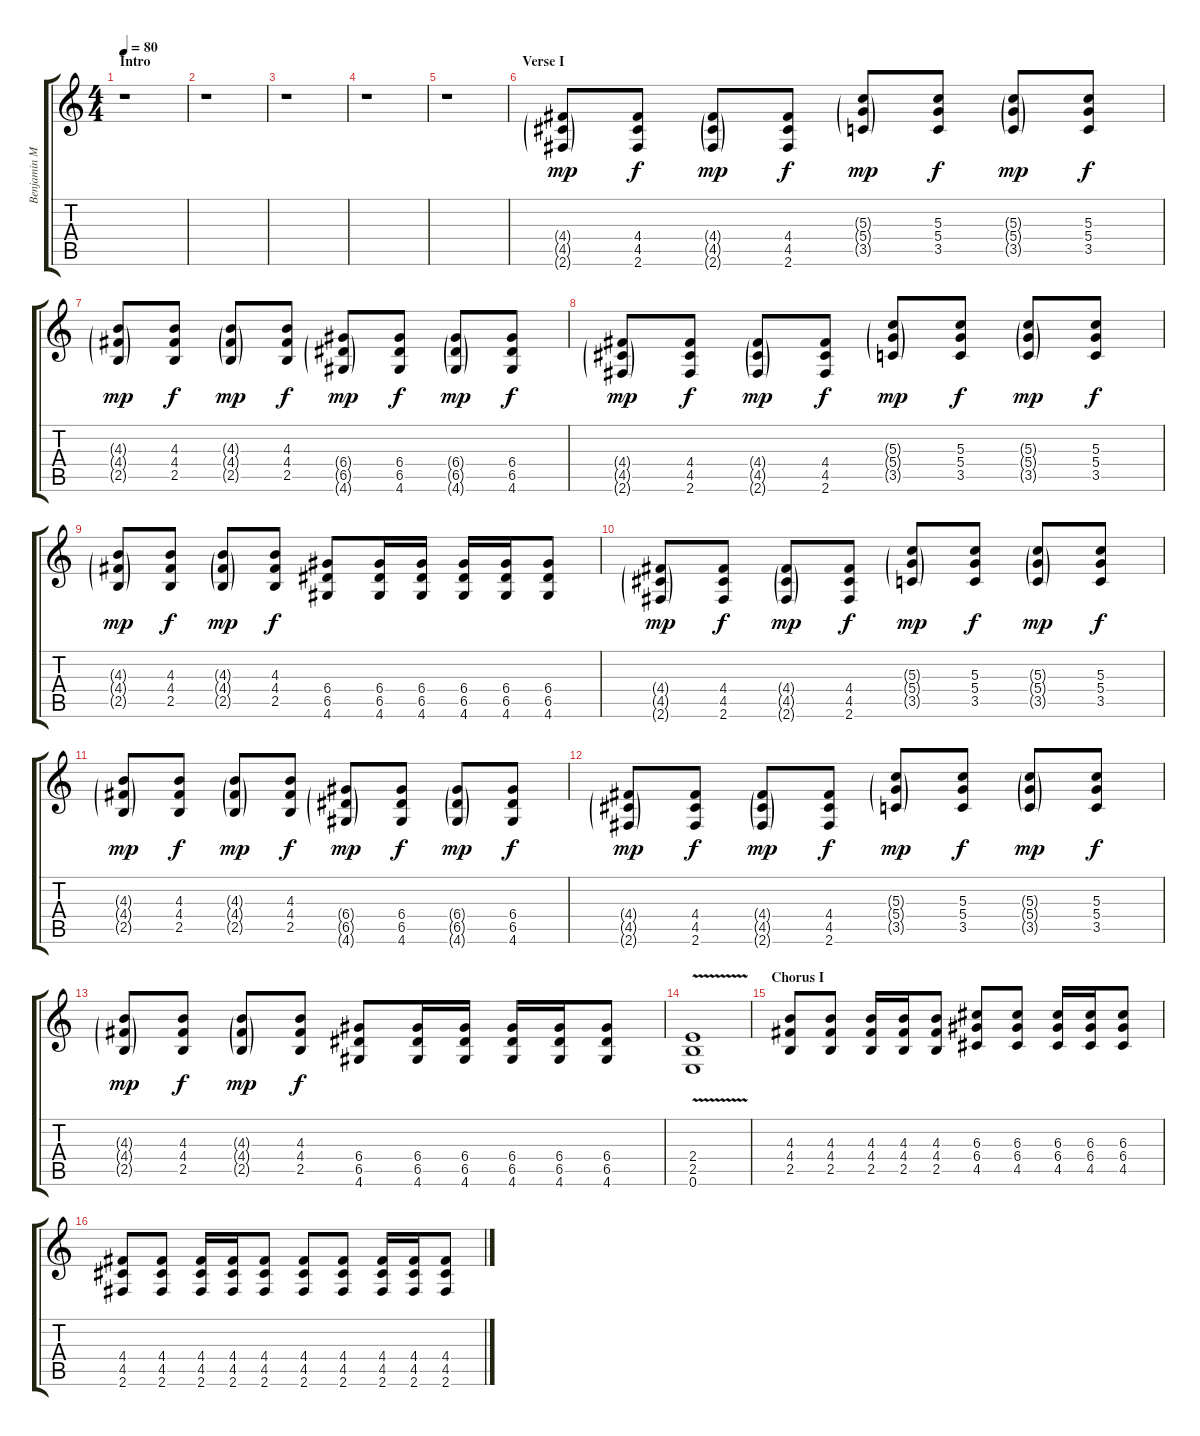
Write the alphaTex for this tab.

\track ("Benjamin Madden - Rythm Guitar" "Benjamin M") {instrument electricguitarclean}
\staff {score tabs}
\tuning (E4 B3 G3 D3 A2 E2) {hide}
\ts (4 4)
\section ("" "Intro")
\tempo 80
\clef g2
\ks c
r.1{dy mp instrument electricguitarclean} |
r.1 |
r.1 |
r.1 |
r.1 |
\section ("" "Verse I")
(4.4{g} 4.5{g} 2.6{g}).8{balance 2 instrument overdrivenguitar} (4.4 4.5 2.6).8{dy f} (4.4{g} 4.5{g} 2.6{g}).8{dy mp} (4.4 4.5 2.6).8{dy f} (5.3{g} 5.4{g} 3.5{g}).8{dy mp} (5.3 5.4 3.5).8{dy f} (5.3{g} 5.4{g} 3.5{g}).8{dy mp} (5.3 5.4 3.5).8{dy f} |
(4.3{g} 4.4{g} 2.5{g}).8{dy mp} (4.3 4.4 2.5).8{dy f} (4.3{g} 4.4{g} 2.5{g}).8{dy mp} (4.3 4.4 2.5).8{dy f} (6.4{g} 6.5{g} 4.6{g}).8{dy mp} (6.4 6.5 4.6).8{dy f} (6.4{g} 6.5{g} 4.6{g}).8{dy mp} (6.4 6.5 4.6).8{dy f} |
(4.4{g} 4.5{g} 2.6{g}).8{dy mp} (4.4 4.5 2.6).8{dy f} (4.4{g} 4.5{g} 2.6{g}).8{dy mp} (4.4 4.5 2.6).8{dy f} (5.3{g} 5.4{g} 3.5{g}).8{dy mp} (5.3 5.4 3.5).8{dy f} (5.3{g} 5.4{g} 3.5{g}).8{dy mp} (5.3 5.4 3.5).8{dy f} |
(4.3{g} 4.4{g} 2.5{g}).8{dy mp} (4.3 4.4 2.5).8{dy f} (4.3{g} 4.4{g} 2.5{g}).8{dy mp} (4.3 4.4 2.5).8{dy f} (6.4 6.5 4.6).8 (6.4 6.5 4.6).16 (6.4 6.5 4.6).16 (6.4 6.5 4.6).16 (6.4 6.5 4.6).16 (6.4 6.5 4.6).8 |
(4.4{g} 4.5{g} 2.6{g}).8{dy mp} (4.4 4.5 2.6).8{dy f} (4.4{g} 4.5{g} 2.6{g}).8{dy mp} (4.4 4.5 2.6).8{dy f} (5.3{g} 5.4{g} 3.5{g}).8{dy mp} (5.3 5.4 3.5).8{dy f} (5.3{g} 5.4{g} 3.5{g}).8{dy mp} (5.3 5.4 3.5).8{dy f} |
(4.3{g} 4.4{g} 2.5{g}).8{dy mp} (4.3 4.4 2.5).8{dy f} (4.3{g} 4.4{g} 2.5{g}).8{dy mp} (4.3 4.4 2.5).8{dy f} (6.4{g} 6.5{g} 4.6{g}).8{dy mp} (6.4 6.5 4.6).8{dy f} (6.4{g} 6.5{g} 4.6{g}).8{dy mp} (6.4 6.5 4.6).8{dy f} |
(4.4{g} 4.5{g} 2.6{g}).8{dy mp} (4.4 4.5 2.6).8{dy f} (4.4{g} 4.5{g} 2.6{g}).8{dy mp} (4.4 4.5 2.6).8{dy f} (5.3{g} 5.4{g} 3.5{g}).8{dy mp} (5.3 5.4 3.5).8{dy f} (5.3{g} 5.4{g} 3.5{g}).8{dy mp} (5.3 5.4 3.5).8{dy f} |
(4.3{g} 4.4{g} 2.5{g}).8{dy mp} (4.3 4.4 2.5).8{dy f} (4.3{g} 4.4{g} 2.5{g}).8{dy mp} (4.3 4.4 2.5).8{dy f} (6.4 6.5 4.6).8 (6.4 6.5 4.6).16 (6.4 6.5 4.6).16 (6.4 6.5 4.6).16 (6.4 6.5 4.6).16 (6.4 6.5 4.6).8 |
(2.4{v} 2.5{v} 0.6{v}).1 |
\section ("" "Chorus I")
(4.3 4.4 2.5).8 (4.3 4.4 2.5).8 (4.3 4.4 2.5).16 (4.3 4.4 2.5).16 (4.3 4.4 2.5).8 (6.3 6.4 4.5).8 (6.3 6.4 4.5).8 (6.3 6.4 4.5).16 (6.3 6.4 4.5).16 (6.3 6.4 4.5).8 |
(4.4 4.5 2.6).8 (4.4 4.5 2.6).8 (4.4 4.5 2.6).16 (4.4 4.5 2.6).16 (4.4 4.5 2.6).8 (4.4 4.5 2.6).8 (4.4 4.5 2.6).8 (4.4 4.5 2.6).16 (4.4 4.5 2.6).16 (4.4 4.5 2.6).8
